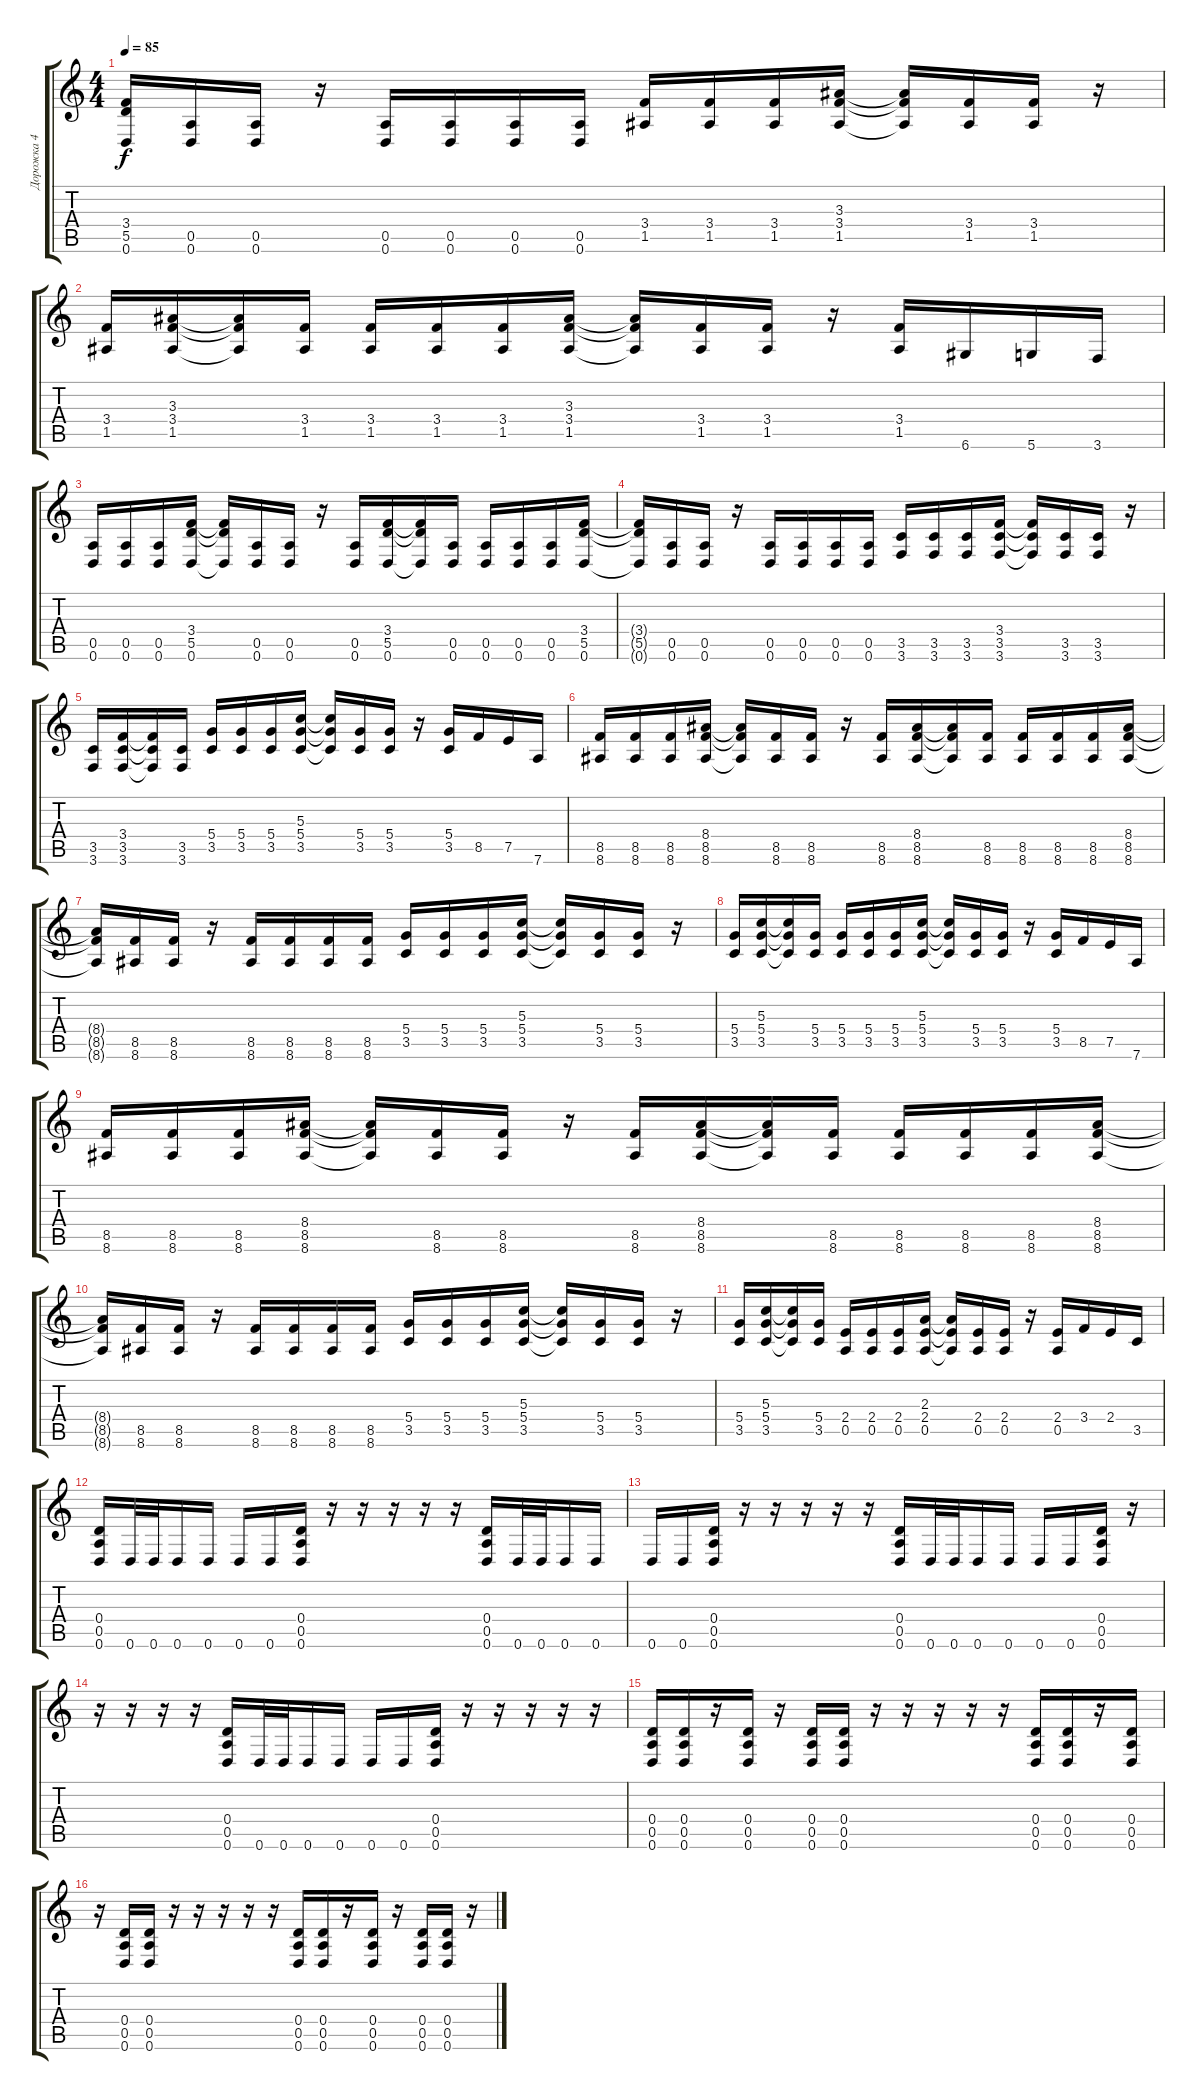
\track ("Дорожка 4" "Дорожка 4") {instrument distortionguitar}
\staff {score tabs}
\tuning (E4 B3 G3 D3 A2 D2) {hide}
\ts (4 4)
\tempo 85
\clef g2
\ks c
(3.4{t} 5.5{t} 0.6{t}).16{dy f} (0.5 0.6).16 (0.5 0.6).16 r.16 (0.5 0.6).16 (0.5 0.6).16 (0.5 0.6).16 (0.5 0.6).16 (3.4 1.5).16 (3.4 1.5).16 (3.4 1.5).16 (3.3 3.4 1.5).16 (3.3{t} 3.4{t} 1.5{t}).16 (3.4 1.5).16 (3.4 1.5).16 r.16 |
(3.4 1.5).16 (3.3 3.4 1.5).16 (3.3{t} 3.4{t} 1.5{t}).16 (3.4 1.5).16 (3.4 1.5).16 (3.4 1.5).16 (3.4 1.5).16 (3.3 3.4 1.5).16 (3.3{t} 3.4{t} 1.5{t}).16 (3.4 1.5).16 (3.4 1.5).16 r.16 (3.4 1.5).16 6.6.16 5.6.16 3.6.16 |
(0.5 0.6).16 (0.5 0.6).16 (0.5 0.6).16 (3.4 5.5 0.6).16 (3.4{t} 5.5{t} 0.6{t}).16 (0.5 0.6).16 (0.5 0.6).16 r.16 (0.5 0.6).16 (3.4 5.5 0.6).16 (3.4{t} 5.5{t} 0.6{t}).16 (0.5 0.6).16 (0.5 0.6).16 (0.5 0.6).16 (0.5 0.6).16 (3.4 5.5 0.6).16 |
(3.4{t} 5.5{t} 0.6{t}).16 (0.5 0.6).16 (0.5 0.6).16 r.16 (0.5 0.6).16 (0.5 0.6).16 (0.5 0.6).16 (0.5 0.6).16 (3.5 3.6).16 (3.5 3.6).16 (3.5 3.6).16 (3.4 3.5 3.6).16 (3.4{t} 3.5{t} 3.6{t}).16 (3.5 3.6).16 (3.5 3.6).16 r.16 |
(3.5 3.6).16 (3.4 3.5 3.6).16 (3.4{t} 3.5{t} 3.6{t}).16 (3.5 3.6).16 (5.4 3.5).16 (5.4 3.5).16 (5.4 3.5).16 (5.3 5.4 3.5).16 (5.3{t} 5.4{t} 3.5{t}).16 (5.4 3.5).16 (5.4 3.5).16 r.16 (5.4 3.5).16 8.5.16 7.5.16 7.6.16 |
(8.5 8.6).16 (8.5 8.6).16 (8.5 8.6).16 (8.4 8.5 8.6).16 (8.4{t} 8.5{t} 8.6{t}).16 (8.5 8.6).16 (8.5 8.6).16 r.16 (8.5 8.6).16 (8.4 8.5 8.6).16 (8.4{t} 8.5{t} 8.6{t}).16 (8.5 8.6).16 (8.5 8.6).16 (8.5 8.6).16 (8.5 8.6).16 (8.4 8.5 8.6).16 |
(8.4{t} 8.5{t} 8.6{t}).16 (8.5 8.6).16 (8.5 8.6).16 r.16 (8.5 8.6).16 (8.5 8.6).16 (8.5 8.6).16 (8.5 8.6).16 (5.4 3.5).16 (5.4 3.5).16 (5.4 3.5).16 (5.3 5.4 3.5).16 (5.3{t} 5.4{t} 3.5{t}).16 (5.4 3.5).16 (5.4 3.5).16 r.16 |
(5.4 3.5).16 (5.3 5.4 3.5).16 (5.3{t} 5.4{t} 3.5{t}).16 (5.4 3.5).16 (5.4 3.5).16 (5.4 3.5).16 (5.4 3.5).16 (5.3 5.4 3.5).16 (5.3{t} 5.4{t} 3.5{t}).16 (5.4 3.5).16 (5.4 3.5).16 r.16 (5.4 3.5).16 8.5.16 7.5.16 7.6.16 |
(8.5 8.6).16 (8.5 8.6).16 (8.5 8.6).16 (8.4 8.5 8.6).16 (8.4{t} 8.5{t} 8.6{t}).16 (8.5 8.6).16 (8.5 8.6).16 r.16 (8.5 8.6).16 (8.4 8.5 8.6).16 (8.4{t} 8.5{t} 8.6{t}).16 (8.5 8.6).16 (8.5 8.6).16 (8.5 8.6).16 (8.5 8.6).16 (8.4 8.5 8.6).16 |
(8.4{t} 8.5{t} 8.6{t}).16 (8.5 8.6).16 (8.5 8.6).16 r.16 (8.5 8.6).16 (8.5 8.6).16 (8.5 8.6).16 (8.5 8.6).16 (5.4 3.5).16 (5.4 3.5).16 (5.4 3.5).16 (5.3 5.4 3.5).16 (5.3{t} 5.4{t} 3.5{t}).16 (5.4 3.5).16 (5.4 3.5).16 r.16 |
(5.4 3.5).16 (5.3 5.4 3.5).16 (5.3{t} 5.4{t} 3.5{t}).16 (5.4 3.5).16 (2.4 0.5).16 (2.4 0.5).16 (2.4 0.5).16 (2.3 2.4 0.5).16 (2.3{t} 2.4{t} 0.5{t}).16 (2.4 0.5).16 (2.4 0.5).16 r.16 (2.4 0.5).16 3.4.16 2.4.16 3.5.16 |
(0.4 0.5 0.6).16 0.6.32 0.6.32 0.6.16 0.6.16 0.6.16 0.6.16 (0.4 0.5 0.6).16 r.16 r.16 r.16 r.16 r.16 (0.4 0.5 0.6).16 0.6.32 0.6.32 0.6.16 0.6.16 |
0.6.16 0.6.16 (0.4 0.5 0.6).16 r.16 r.16 r.16 r.16 r.16 (0.4 0.5 0.6).16 0.6.32 0.6.32 0.6.16 0.6.16 0.6.16 0.6.16 (0.4 0.5 0.6).16 r.16 |
r.16 r.16 r.16 r.16 (0.4 0.5 0.6).16 0.6.32 0.6.32 0.6.16 0.6.16 0.6.16 0.6.16 (0.4 0.5 0.6).16 r.16 r.16 r.16 r.16 r.16 |
(0.4 0.5 0.6).16 (0.4 0.5 0.6).16 r.16 (0.4 0.5 0.6).16 r.16 (0.4 0.5 0.6).16 (0.4 0.5 0.6).16 r.16 r.16 r.16 r.16 r.16 (0.4 0.5 0.6).16 (0.4 0.5 0.6).16 r.16 (0.4 0.5 0.6).16 |
r.16 (0.4 0.5 0.6).16 (0.4 0.5 0.6).16 r.16 r.16 r.16 r.16 r.16 (0.4 0.5 0.6).16 (0.4 0.5 0.6).16 r.16 (0.4 0.5 0.6).16 r.16 (0.4 0.5 0.6).16 (0.4 0.5 0.6).16 r.16
